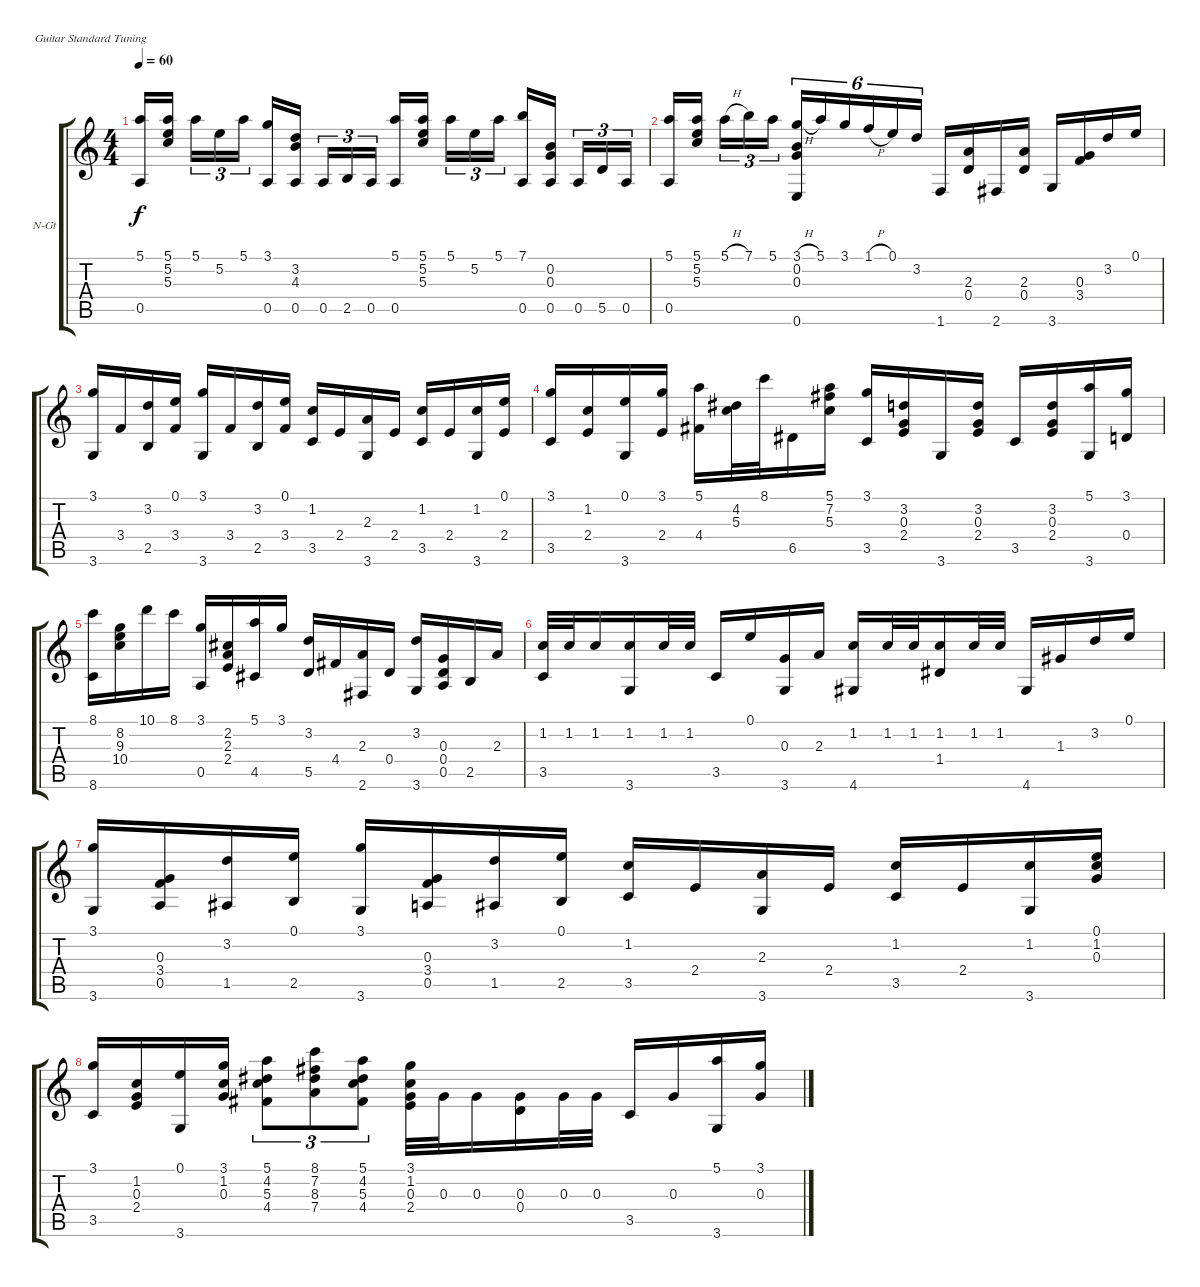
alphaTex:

\bracketExtendMode groupsimilarinstruments
\firstSystemTrackNameOrientation horizontal
\otherSystemsTrackNameOrientation horizontal
\track ("Piste 1" "N-Gt") {instrument acousticguitarnylon}
\staff {score tabs}
\tuning (E4 B3 G3 D3 A2 E2)
\ts (4 4)
\tempo 60
\clef g2
\ks c
(5.1 0.5).16{dy f} (5.1 5.2 5.3).16 5.1.16{tu (3 2)} 5.2.16{tu (3 2)} 5.1.16{tu (3 2)} (3.1 0.5).16 (3.2 4.3 0.5).16 0.5.16{tu (3 2)} 2.5.16{tu (3 2)} 0.5.16{tu (3 2)} (5.1 0.5).16 (5.1 5.2 5.3).16 5.1.16{tu (3 2)} 5.2.16{tu (3 2)} 5.1.16{tu (3 2)} (7.1 0.5).16 (0.2 0.3 0.5).16 0.5.16{tu (3 2)} 5.5.16{tu (3 2)} 0.5.16{tu (3 2)} |
(5.1 0.5).16 (5.1 5.2 5.3).16 5.1{h}.16{tu (3 2)} 7.1.16{tu (3 2)} 5.1.16{tu (3 2)} (3.1{h} 0.2 0.3 0.6).16{tu (6 4)} 5.1.16{tu (6 4)} 3.1.16{tu (6 4)} 1.1{h}.16{tu (6 4)} 0.1.16{tu (6 4)} 3.2.16{tu (6 4)} 1.6.16 (2.3 0.4).16 2.6.16 (2.3 0.4).16 3.6.16 (0.3 3.4).16 3.2.16 0.1.16 |
(3.1 3.6).16 3.4.16 (3.2 2.5).16 (0.1 3.4).16 (3.1 3.6).16 3.4.16 (3.2 2.5).16 (0.1 3.4).16 (1.2 3.5).16 2.4.16 (2.3 3.6).16 2.4.16 (1.2 3.5).16 2.4.16 (1.2 3.6).16 (0.1 2.4).16 |
(3.1 3.5).16 (1.2 2.4).16 (0.1 3.6).16 (3.1 2.4).16 (5.1 4.4).16 (4.2 5.3).32 8.1.32 6.5.16 (5.1 7.2 5.3).16 (3.1 3.5).16 (3.2 0.3 2.4).16 3.6.16 (3.2 0.3 2.4).16 3.5.16 (3.2 0.3 2.4).16 (5.1 3.6).16 (3.1 0.4).16 |
(8.1 8.6).16 (8.2 9.3 10.4).16 10.1.16 8.1.16 (3.1 0.5).16 (2.2 2.3 2.4).16 (5.1 4.5).16 3.1.16 (3.2 5.5).16 4.4.16 (2.3 2.6).16 0.4.16 (3.2 3.6).16 (0.3 0.4 0.5).16 2.5.16 2.3.16 |
(1.2 3.5).32 1.2.32 1.2.16 (1.2 3.6).16 1.2.32 1.2.32 3.5.16 0.1.16 (0.3 3.6).16 2.3.16 (1.2 4.6).16 1.2.32 1.2.32 (1.2 1.4).16 1.2.32 1.2.32 4.6.16 1.3.16 3.2.16 0.1.16 |
(3.1 3.6).16 (0.3 3.4 0.5).16 (3.2 1.5).16 (0.1 2.5).16 (3.1 3.6).16 (0.3 3.4 0.5).16 (3.2 1.5).16 (0.1 2.5).16 (1.2 3.5).16 2.4.16 (2.3 3.6).16 2.4.16 (1.2 3.5).16 2.4.16 (1.2 3.6).16 (0.1 1.2 0.3).16 |
(3.1 3.5).16 (1.2 0.3 2.4).16 (0.1 3.6).16 (3.1 1.2 0.3).16 (5.1 4.2 5.3 4.4).8{tu (3 2)} (8.1 7.2 8.3 7.4).8{tu (3 2)} (5.1 4.2 5.3 4.4).8{tu (3 2)} (3.1 1.2 0.3 2.4).32 0.3.32 0.3.16 (0.3 0.4).16 0.3.32 0.3.32 3.5.16 0.3.16 (5.1 3.6).16 (3.1 0.3).16
